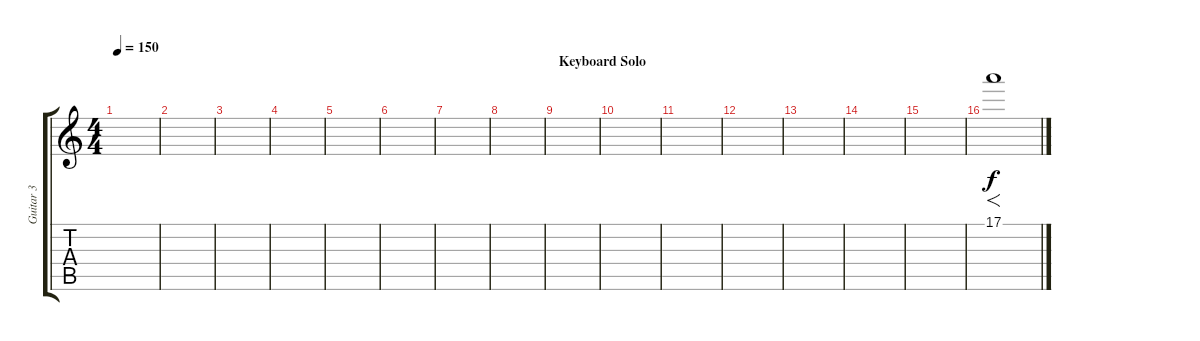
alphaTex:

\track ("Guitar 3" "Guitar 3") {instrument distortionguitar}
\staff {score tabs}
\tuning (E4 B3 G3 D3 A2 E2) {hide}
\ts (4 4)
\tempo 150
\clef g2
\ks c
|
|
|
|
|
|
|
|
\section ("" "Keyboard Solo")
|
|
|
|
|
|
|
17.1.1{f}
